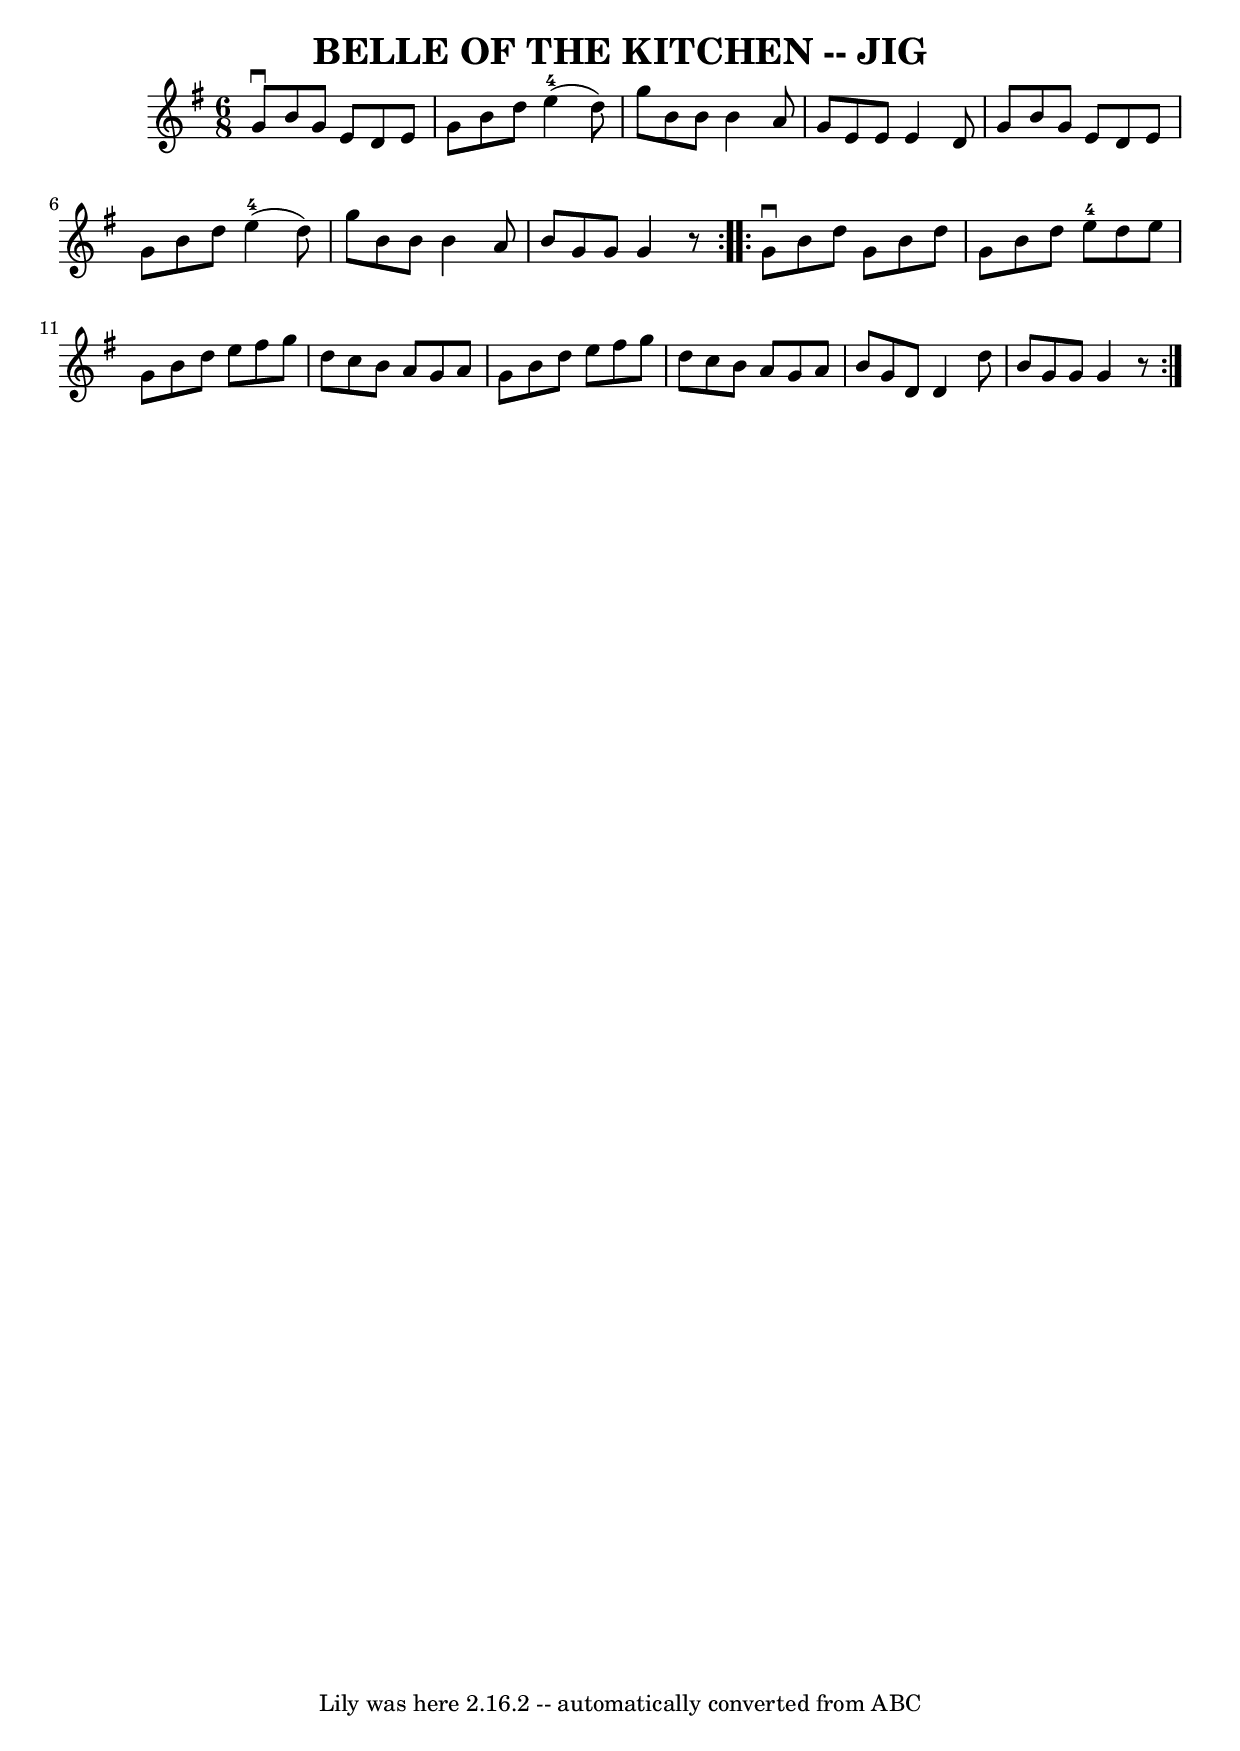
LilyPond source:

\version "2.16.2"
\include "Mammoth.ily"
\header {
	%% book = "Ryan's Mammoth Collection of Fiddle Tunes"
	crossRefNumber = "1"
	footnotes = ""
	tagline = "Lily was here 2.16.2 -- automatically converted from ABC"
	title = "BELLE OF THE KITCHEN -- JIG"
}
voicedefault =  {


\repeat volta 2 {
\time 6/8 
\key g \major g'8^\downbow b'8 g'8 e'8 d'8 e'8    
|
 g'8 b'8 d''8 e''4-4(d''8)   |
 g''8    
b'8 b'8 b'4 a'8    |
 g'8 e'8 e'8 e'4 d'8    
|
     |
 g'8 b'8 g'8 e'8 d'8 e'8    |
   
g'8 b'8 d''8 e''4-4(d''8)   |
 g''8 b'8 b'8   
 b'4 a'8    |
 b'8 g'8 g'8 g'4    r8   }     
\repeat volta 2 { g'8^\downbow b'8 d''8 g'8 b'8 d''8    
|
 g'8 b'8 d''8 e''8-4 d''8 e''8    |
 g'8   
 b'8 d''8 e''8 fis''8 g''8    |
 d''8 c''8 b'8 a'8 
 g'8 a'8    |
     |
 g'8 b'8 d''8 e''8 fis''8   
 g''8    |
 d''8 c''8 b'8 a'8 g'8 a'8    |
 b'8  
 g'8 d'8 d'4 d''8    |
 b'8 g'8 g'8 g'4    r8   }   
}

\score{
    <<

	\context Staff="default"
	{
	    \voicedefault 
	}

    >>
	\layout {
	}
	\midi {}
}
